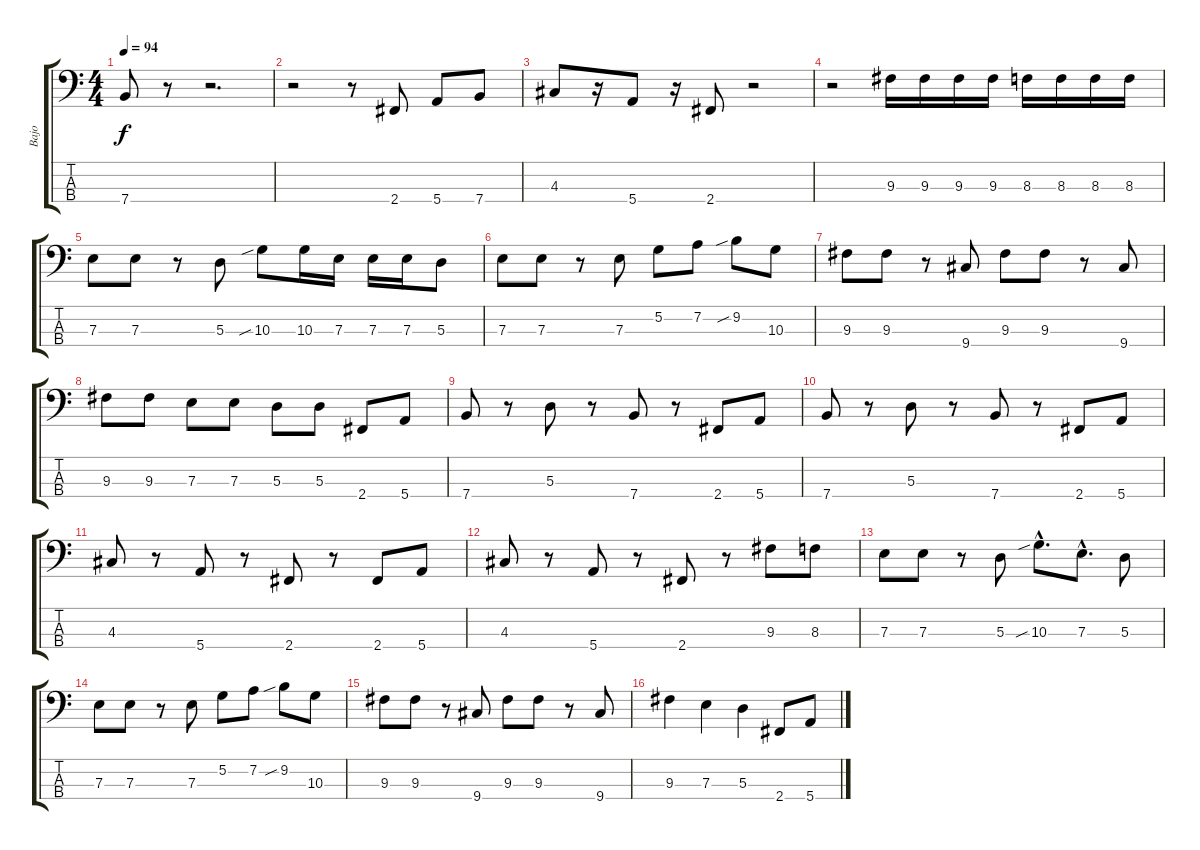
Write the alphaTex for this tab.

\track ("Bajo" "Bajo") {instrument electricbasspick}
\staff {score tabs}
\tuning (G2 D2 A1 E1) {hide}
\ts (4 4)
\tempo 94
\clef f4
\ks c
7.4.8{dy f} r.8 r.2{d} |
r.2 r.8 2.4.8 5.4.8 7.4.8 |
4.3.8 r.16 5.4.8 r.16 2.4.8 r.2 |
r.2 9.3.16 9.3.16 9.3.16 9.3.16 8.3.16 8.3.16 8.3.16 8.3.16 |
7.3.8 7.3.8 r.8 5.3.8 10.3{sib}.8 10.3.16 7.3.16 7.3.16 7.3.16 5.3.8 |
7.3.8 7.3.8 r.8 7.3.8 5.2.8 7.2.8 9.2{sib}.8 10.3.8 |
9.3.8 9.3.8 r.8 9.4.8 9.3.8 9.3.8 r.8 9.4.8 |
9.3.8 9.3.8 7.3.8 7.3.8 5.3.8 5.3.8 2.4.8 5.4.8 |
7.4.8 r.8 5.3.8 r.8 7.4.8 r.8 2.4.8 5.4.8 |
7.4.8 r.8 5.3.8 r.8 7.4.8 r.8 2.4.8 5.4.8 |
4.3.8 r.8 5.4.8 r.8 2.4.8 r.8 2.4.8 5.4.8 |
4.3.8 r.8 5.4.8 r.8 2.4.8 r.8 9.3.8 8.3.8 |
7.3.8 7.3.8 r.8 5.3.8 10.3{sib hac}.8{d} 7.3{hac}.8{d} 5.3.8 |
7.3.8 7.3.8 r.8 7.3.8 5.2.8 7.2.8 9.2{sib}.8 10.3.8 |
9.3.8 9.3.8 r.8 9.4.8 9.3.8 9.3.8 r.8 9.4.8 |
9.3.4 7.3.4 5.3.4 2.4.8 5.4.8
